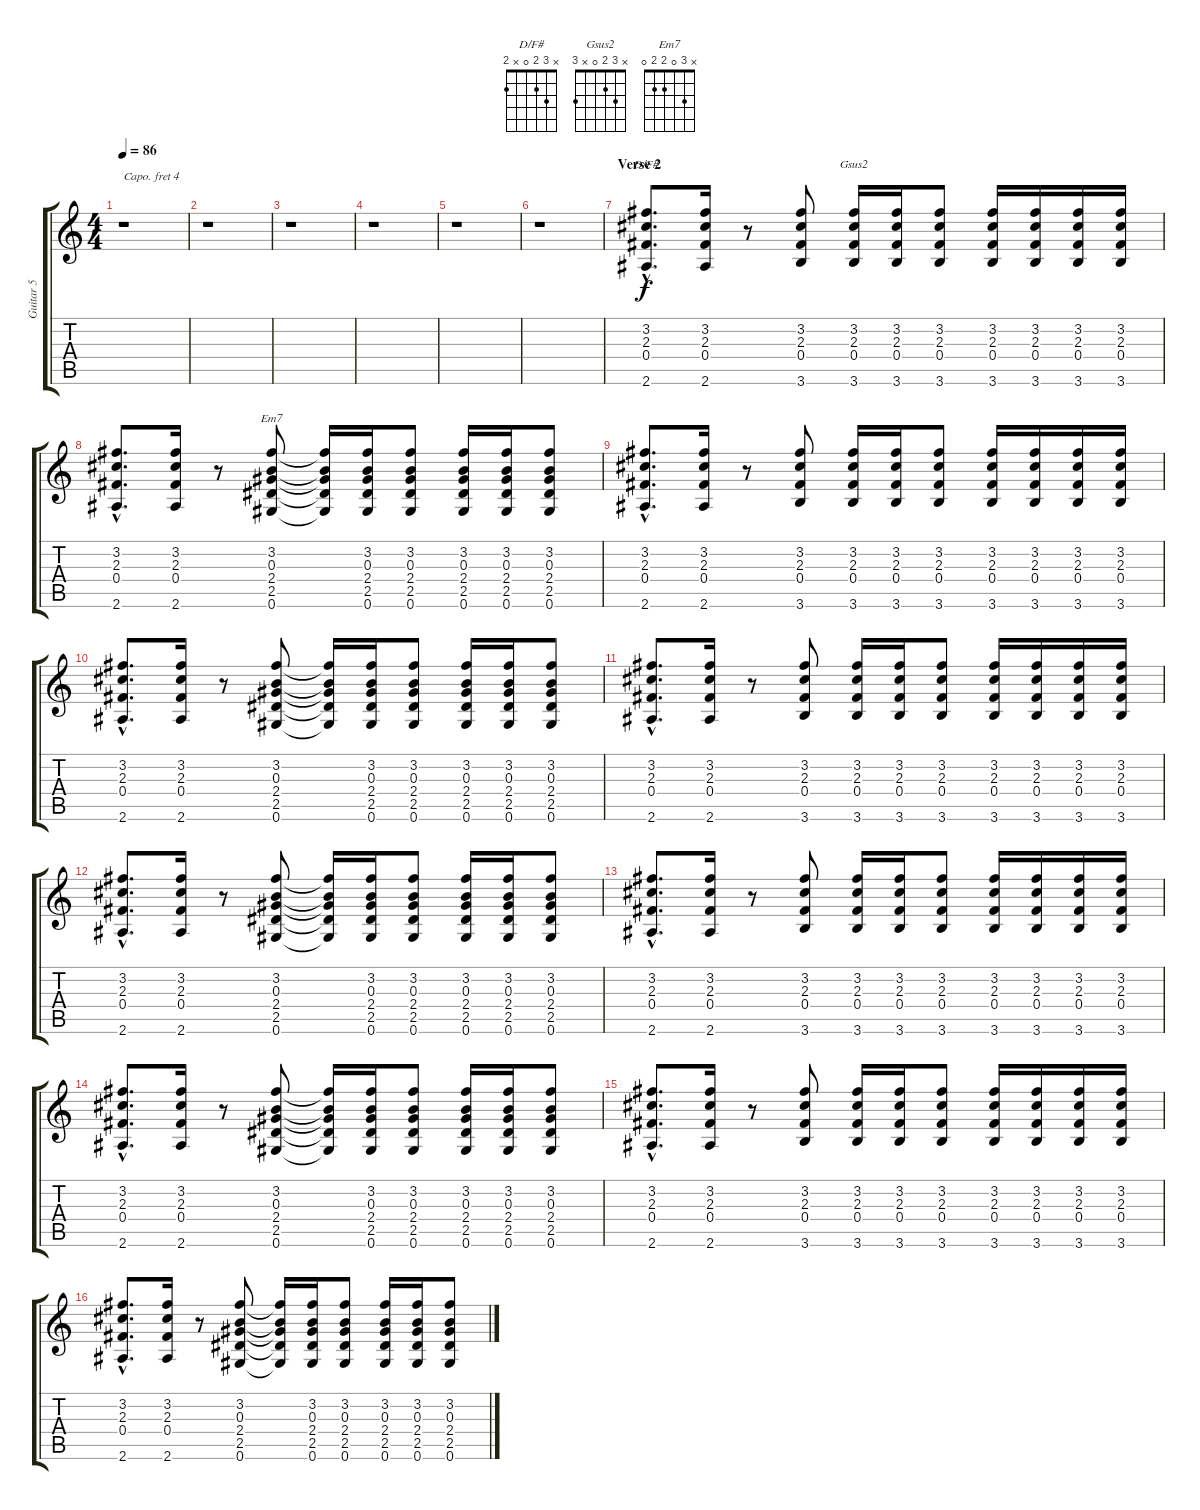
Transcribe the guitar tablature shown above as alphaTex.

\track ("Guitar 5" "Guitar 5") {instrument acousticguitarsteel}
\staff {score tabs}
\capo 4
\tuning (E4 B3 G3 D3 A2 E2) {hide}
\chord ("D/F#" x 3 2 0 x 2)
\chord ("Gsus2" x 3 2 0 x 3)
\chord ("Em7" x 3 0 2 2 0)
\ts (4 4)
\tempo 86
\clef g2
\ks c
r.1{dy f} |
r.1 |
r.1 |
r.1 |
r.1 |
r.1 |
\section ("" "Verse 2")
(3.2{hac} 2.3{hac} 0.4{hac} 2.6{hac}).8{d ch "D/F#"} (3.2 2.3 0.4 2.6).16 r.8 (3.2 2.3 0.4 3.6).8 (3.2 2.3 0.4 3.6).16{ch "Gsus2"} (3.2 2.3 0.4 3.6).16 (3.2 2.3 0.4 3.6).8 (3.2 2.3 0.4 3.6).16 (3.2 2.3 0.4 3.6).16 (3.2 2.3 0.4 3.6).16 (3.2 2.3 0.4 3.6).16 |
(3.2{hac} 2.3{hac} 0.4{hac} 2.6{hac}).8{d} (3.2 2.3 0.4 2.6).16 r.8 (3.2 0.3 2.4 2.5 0.6).8{ch "Em7"} (3.2{t} 0.3{t} 2.4{t} 2.5{t} 0.6{t}).16 (3.2 0.3 2.4 2.5 0.6).16 (3.2 0.3 2.4 2.5 0.6).8 (3.2 0.3 2.4 2.5 0.6).16 (3.2 0.3 2.4 2.5 0.6).16 (3.2 0.3 2.4 2.5 0.6).8 |
(3.2{hac} 2.3{hac} 0.4{hac} 2.6{hac}).8{d} (3.2 2.3 0.4 2.6).16 r.8 (3.2 2.3 0.4 3.6).8 (3.2 2.3 0.4 3.6).16 (3.2 2.3 0.4 3.6).16 (3.2 2.3 0.4 3.6).8 (3.2 2.3 0.4 3.6).16 (3.2 2.3 0.4 3.6).16 (3.2 2.3 0.4 3.6).16 (3.2 2.3 0.4 3.6).16 |
(3.2{hac} 2.3{hac} 0.4{hac} 2.6{hac}).8{d} (3.2 2.3 0.4 2.6).16 r.8 (3.2 0.3 2.4 2.5 0.6).8 (3.2{t} 0.3{t} 2.4{t} 2.5{t} 0.6{t}).16 (3.2 0.3 2.4 2.5 0.6).16 (3.2 0.3 2.4 2.5 0.6).8 (3.2 0.3 2.4 2.5 0.6).16 (3.2 0.3 2.4 2.5 0.6).16 (3.2 0.3 2.4 2.5 0.6).8 |
(3.2{hac} 2.3{hac} 0.4{hac} 2.6{hac}).8{d} (3.2 2.3 0.4 2.6).16 r.8 (3.2 2.3 0.4 3.6).8 (3.2 2.3 0.4 3.6).16 (3.2 2.3 0.4 3.6).16 (3.2 2.3 0.4 3.6).8 (3.2 2.3 0.4 3.6).16 (3.2 2.3 0.4 3.6).16 (3.2 2.3 0.4 3.6).16 (3.2 2.3 0.4 3.6).16 |
(3.2{hac} 2.3{hac} 0.4{hac} 2.6{hac}).8{d} (3.2 2.3 0.4 2.6).16 r.8 (3.2 0.3 2.4 2.5 0.6).8 (3.2{t} 0.3{t} 2.4{t} 2.5{t} 0.6{t}).16 (3.2 0.3 2.4 2.5 0.6).16 (3.2 0.3 2.4 2.5 0.6).8 (3.2 0.3 2.4 2.5 0.6).16 (3.2 0.3 2.4 2.5 0.6).16 (3.2 0.3 2.4 2.5 0.6).8 |
(3.2{hac} 2.3{hac} 0.4{hac} 2.6{hac}).8{d} (3.2 2.3 0.4 2.6).16 r.8 (3.2 2.3 0.4 3.6).8 (3.2 2.3 0.4 3.6).16 (3.2 2.3 0.4 3.6).16 (3.2 2.3 0.4 3.6).8 (3.2 2.3 0.4 3.6).16 (3.2 2.3 0.4 3.6).16 (3.2 2.3 0.4 3.6).16 (3.2 2.3 0.4 3.6).16 |
(3.2{hac} 2.3{hac} 0.4{hac} 2.6{hac}).8{d} (3.2 2.3 0.4 2.6).16 r.8 (3.2 0.3 2.4 2.5 0.6).8 (3.2{t} 0.3{t} 2.4{t} 2.5{t} 0.6{t}).16 (3.2 0.3 2.4 2.5 0.6).16 (3.2 0.3 2.4 2.5 0.6).8 (3.2 0.3 2.4 2.5 0.6).16 (3.2 0.3 2.4 2.5 0.6).16 (3.2 0.3 2.4 2.5 0.6).8 |
(3.2{hac} 2.3{hac} 0.4{hac} 2.6{hac}).8{d} (3.2 2.3 0.4 2.6).16 r.8 (3.2 2.3 0.4 3.6).8 (3.2 2.3 0.4 3.6).16 (3.2 2.3 0.4 3.6).16 (3.2 2.3 0.4 3.6).8 (3.2 2.3 0.4 3.6).16 (3.2 2.3 0.4 3.6).16 (3.2 2.3 0.4 3.6).16 (3.2 2.3 0.4 3.6).16 |
(3.2{hac} 2.3{hac} 0.4{hac} 2.6{hac}).8{d} (3.2 2.3 0.4 2.6).16 r.8 (3.2 0.3 2.4 2.5 0.6).8 (3.2{t} 0.3{t} 2.4{t} 2.5{t} 0.6{t}).16 (3.2 0.3 2.4 2.5 0.6).16 (3.2 0.3 2.4 2.5 0.6).8 (3.2 0.3 2.4 2.5 0.6).16 (3.2 0.3 2.4 2.5 0.6).16 (3.2 0.3 2.4 2.5 0.6).8
